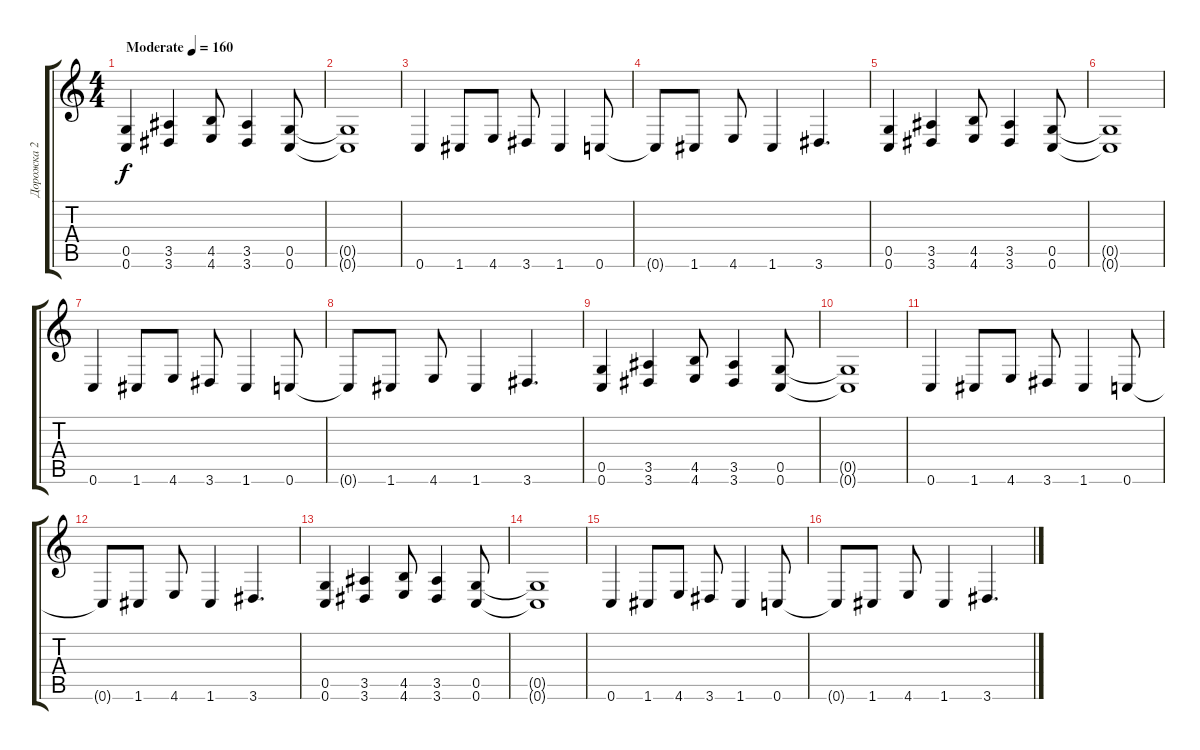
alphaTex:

\track ("Дорожка 2" "Дорожка 2") {instrument distortionguitar}
\staff {score tabs}
\tuning (D4 A3 F3 C3 G2 C2) {hide}
\ts (4 4)
\tempo (160 "Moderate")
\clef g2
\ks c
(0.5 0.6).4{dy f instrument distortionguitar} (3.5 3.6).4 (4.5 4.6).8 (3.5 3.6).4 (0.5 0.6).8 |
(0.5{t} 0.6{t}).1 |
0.6.4 1.6.8 4.6.8 3.6.8 1.6.4 0.6.8 |
0.6{t}.8 1.6.8 4.6.8 1.6.4 3.6.4{d} |
(0.5 0.6).4 (3.5 3.6).4 (4.5 4.6).8 (3.5 3.6).4 (0.5 0.6).8 |
(0.5{t} 0.6{t}).1 |
0.6.4 1.6.8 4.6.8 3.6.8 1.6.4 0.6.8 |
0.6{t}.8 1.6.8 4.6.8 1.6.4 3.6.4{d} |
(0.5 0.6).4 (3.5 3.6).4 (4.5 4.6).8 (3.5 3.6).4 (0.5 0.6).8 |
(0.5{t} 0.6{t}).1 |
0.6.4 1.6.8 4.6.8 3.6.8 1.6.4 0.6.8 |
0.6{t}.8 1.6.8 4.6.8 1.6.4 3.6.4{d} |
(0.5 0.6).4 (3.5 3.6).4 (4.5 4.6).8 (3.5 3.6).4 (0.5 0.6).8 |
(0.5{t} 0.6{t}).1 |
0.6.4 1.6.8 4.6.8 3.6.8 1.6.4 0.6.8 |
0.6{t}.8 1.6.8 4.6.8 1.6.4 3.6.4{d}
